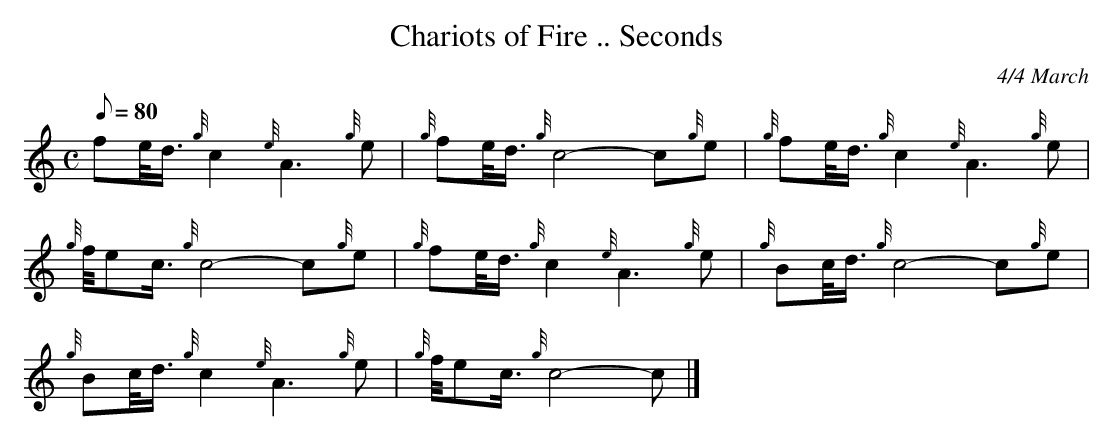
X:1
T:Chariots of Fire .. Seconds
M:C
L:1/8
Q:80
C:4/4 March
K:HP
fe/4d3/4{g}c2{e}A3{g}e|
{g}fe/4d3/4{g}c4-c{g}e|
{g}fe/4d3/4{g}c2{e}A3{g}e|  !
{g}f/4ec3/4{g}c4-c{g}e|
{g}fe/4d3/4{g}c2{e}A3{g}e|
{g}Bc/4d3/4{g}c4-c{g}e|  !
{g}Bc/4d3/4{g}c2{e}A3{g}e|
{g}f/4ec3/4{g}c4-c|]

